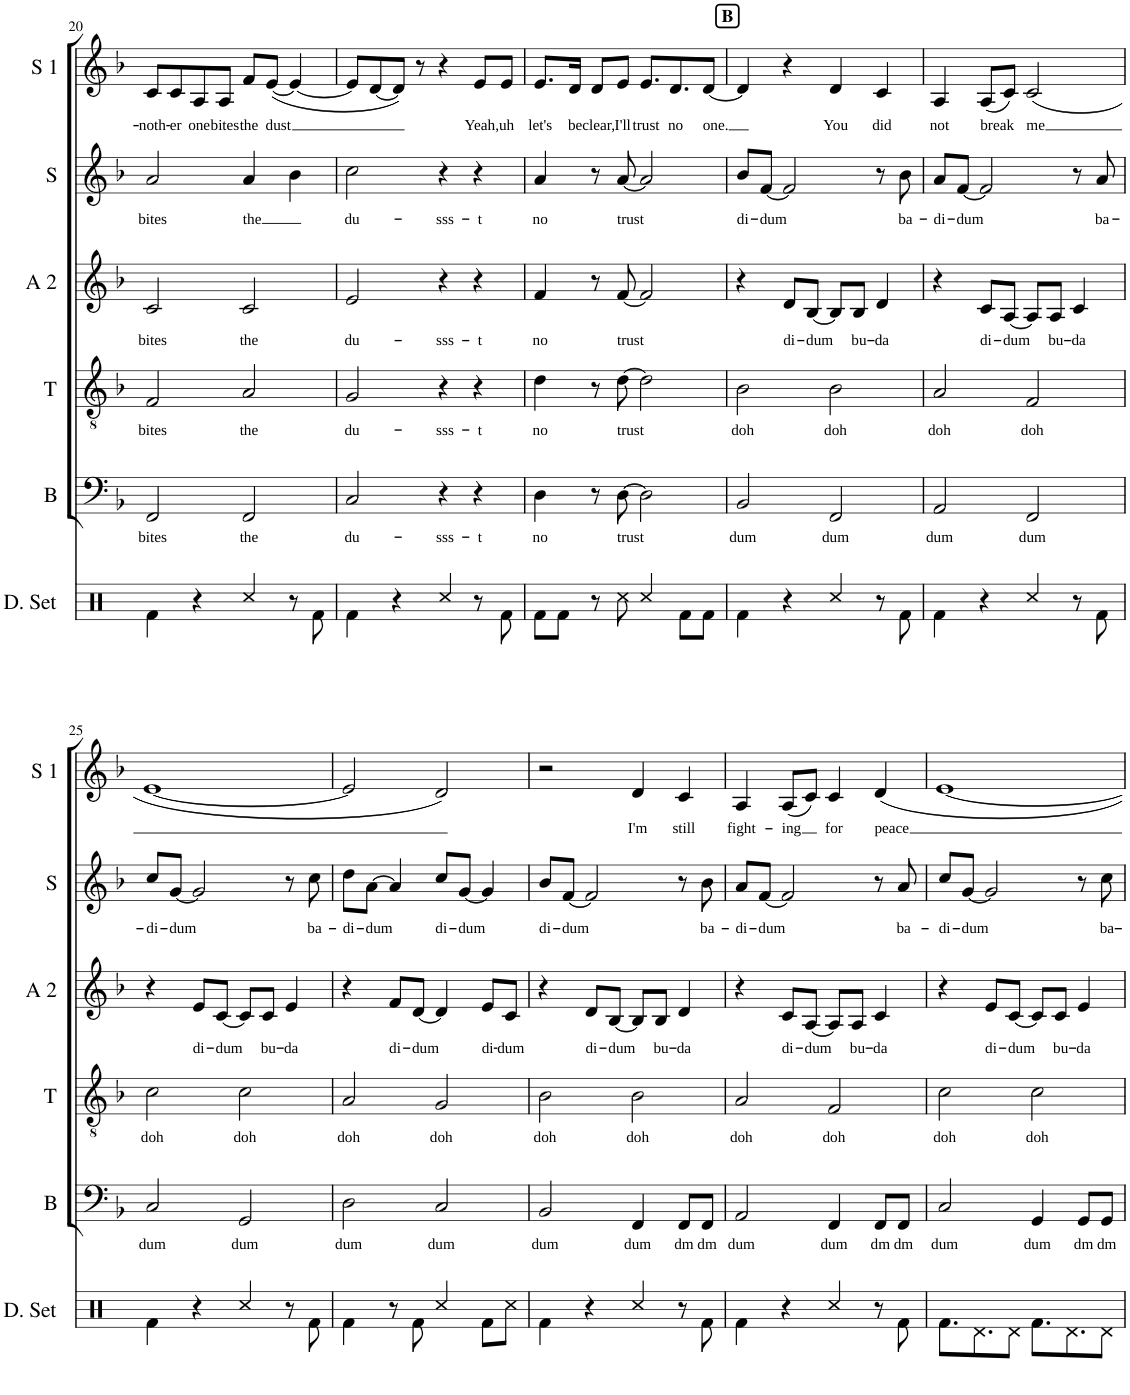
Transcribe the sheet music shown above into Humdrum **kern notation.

**kern	**kern	**text	**kern	**text	**kern	**text	**kern	**text	**kern	**text
*part6	*part5	*part5	*part4	*part4	*part3	*part3	*part2	*part2	*part1	*part1
*staff6	*staff5	*staff5	*staff4	*staff4	*staff3	*staff3	*staff2	*staff2	*staff1	*staff1
*I"Drumset	*I"Bass	*	*I"Tenor	*	*I"Alto 2	*	*I"Soprano	*	*I"Solo 1	*
*I'D. Set	*I'B	*	*I'T	*	*I'A 2	*	*I'S	*	*I'S 1	*
!!LO:PB:g=z
*clefX	*clefF4	*	*clefGv2	*	*clefG2	*	*clefG2	*	*clefG2	*
*k[]	*k[b-]	*	*k[b-]	*	*k[b-]	*	*k[b-]	*	*k[b-]	*
*	*F:	*	*F:	*	*F:	*	*F:	*	*F:	*
*M4/4	*M4/4	*	*M4/4	*	*M4/4	*	*M4/4	*	*M4/4	*
=20	=20	=20	=20	=20	=20	=20	=20	=20	=20	=20
!	!	!LO:LY:b	!	!LO:LY:b	!	!LO:LY:b	!	!LO:LY:b	!	!LO:LY:b
4Rf\	2FF/	bites	2F/	bites	2c/	bites	2a/	bites	8c/L	-noth-
!	!	!	!	!	!	!	!	!	!	!LO:LY:b
.	.	.	.	.	.	.	.	.	8c/	-er
!	!	!	!	!	!	!	!	!	!	!LO:LY:b
4r	.	.	.	.	.	.	.	.	8A/	one
!	!	!	!	!	!	!	!	!	!	!LO:LY:b
.	.	.	.	.	.	.	.	.	8A/J	bites
!	!	!LO:LY:b	!	!LO:LY:b	!	!LO:LY:b	!	!LO:LY:b	!	!LO:LY:b
4Rcc/	2FF/	the	2A/	the	2c/	the	4a/	the	8f/L	the
!	!	!	!	!	!	!	!	!	!	!LO:LY:b
.	.	.	.	.	.	.	.	.	(<[8e/J	dust
8r	.	.	.	.	.	.	4b-\	.	4e/_	.
8Rf\	.	.	.	.	.	.	.	.	.	.
=21	=21	=21	=21	=21	=21	=21	=21	=21	=21	=21
!	!	!LO:LY:b	!	!LO:LY:b	!	!LO:LY:b	!	!LO:LY:b	!	!
4Rf\	2C/	du-	2G/	du-	2e/	du-	2cc\	du-	8e/L]	.
.	.	.	.	.	.	.	.	.	[8d/	.
4r	.	.	.	.	.	.	.	.	8d/J])	.
.	.	.	.	.	.	.	.	.	8r	.
!	!	!LO:LY:b	!	!LO:LY:b	!	!LO:LY:b	!	!LO:LY:b	!	!
4Rcc/	4r	-sss-	4r	-sss-	4r	-sss-	4r	-sss-	4r	.
!	!	!LO:LY:b	!	!LO:LY:b	!	!LO:LY:b	!	!LO:LY:b	!	!LO:LY:b
8r	4r	-t	4r	-t	4r	-t	4r	-t	8e/L	Yeah,
!	!	!	!	!	!	!	!	!	!	!LO:LY:b
8Rf\	.	.	.	.	.	.	.	.	8e/J	uh
=22	=22	=22	=22	=22	=22	=22	=22	=22	=22	=22
!	!	!LO:LY:b	!	!LO:LY:b	!	!LO:LY:b	!	!LO:LY:b	!	!LO:LY:b
8Rf\L	4D\	no	4d\	no	4f/	no	4a/	no	8.e/L	let's
8Rf\J	.	.	.	.	.	.	.	.	.	.
!	!	!	!	!	!	!	!	!	!	!LO:LY:b
.	.	.	.	.	.	.	.	.	16d/Jk	be
!	!	!	!	!	!	!	!	!	!	!LO:LY:b
8r	8r	.	8r	.	8r	.	8r	.	8d/L	clear,
!	!	!LO:LY:b	!	!LO:LY:b	!	!LO:LY:b	!	!LO:LY:b	!	!LO:LY:b
8Rcc\	[8D\	trust	[8d\	trust	[8f/	trust	[8a/	trust	8e/J	I'll
!	!	!	!	!	!	!	!	!	!	!LO:LY:b
4Rcc/	2D\]	.	2d\]	.	2f/]	.	2a/]	.	8.e/L	trust
!	!	!	!	!	!	!	!	!	!	!LO:LY:b
.	.	.	.	.	.	.	.	.	8.d/	no
8Rf\L	.	.	.	.	.	.	.	.	.	.
!	!	!	!	!	!	!	!	!	!	!LO:LY:b
8Rf\J	.	.	.	.	.	.	.	.	[8d/J	one.
!!LO:REH:place=s1:a:B:cj:t=B
=23	=23	=23	=23	=23	=23	=23	=23	=23	=23	=23
!	!	!LO:LY:b	!	!LO:LY:b	!	!	!	!LO:LY:b	!	!
4Rf\	2BB-/	dum	2B-\	doh	4r	.	8b-/L	di-	4d/]	.
!	!	!	!	!	!	!	!	!LO:LY:b	!	!
.	.	.	.	.	.	.	[8f/J	-dum	.	.
!	!	!	!	!	!	!LO:LY:b	!	!	!	!
4r	.	.	.	.	8d/L	di-	2f/]	.	4r	.
!	!	!	!	!	!	!LO:LY:b	!	!	!	!
.	.	.	.	.	[8B-/J	-dum	.	.	.	.
!	!	!LO:LY:b	!	!LO:LY:b	!	!	!	!	!	!LO:LY:b
4Rcc/	2FF/	dum	2B-\	doh	8B-/L]	.	.	.	4d/	You
!	!	!	!	!	!	!LO:LY:b	!	!	!	!
.	.	.	.	.	8B-/J	bu-	.	.	.	.
!	!	!	!	!	!	!LO:LY:b	!	!	!	!LO:LY:b
8r	.	.	.	.	4d/	-da	8r	.	4c/	did
!	!	!	!	!	!	!	!	!LO:LY:b	!	!
8Rf\	.	.	.	.	.	.	8b-\	ba-	.	.
=24	=24	=24	=24	=24	=24	=24	=24	=24	=24	=24
!	!	!LO:LY:b	!	!LO:LY:b	!	!	!	!LO:LY:b	!	!LO:LY:b
4Rf\	2AA/	dum	2A/	doh	4r	.	8a/L	-di-	4A/	not
!	!	!	!	!	!	!	!	!LO:LY:b	!	!
.	.	.	.	.	.	.	[8f/J	-dum	.	.
!	!	!	!	!	!	!LO:LY:b	!	!	!	!LO:LY:b
4r	.	.	.	.	8c/L	di-	2f/]	.	(<8A/L	break
!	!	!	!	!	!	!LO:LY:b	!	!	!	!
.	.	.	.	.	[8A/J	-dum	.	.	8c/J)	.
!	!	!LO:LY:b	!	!LO:LY:b	!	!	!	!	!	!LO:LY:b
4Rcc/	2FF/	dum	2F/	doh	8A/L]	.	.	.	(<2c/	me
!	!	!	!	!	!	!LO:LY:b	!	!	!	!
.	.	.	.	.	8A/J	bu-	.	.	.	.
!	!	!	!	!	!	!LO:LY:b	!	!	!	!
8r	.	.	.	.	4c/	-da	8r	.	.	.
!	!	!	!	!	!	!	!	!LO:LY:b	!	!
8Rf\	.	.	.	.	.	.	8a/	ba-	.	.
!!LO:LB:g=z
=25	=25	=25	=25	=25	=25	=25	=25	=25	=25	=25
!	!	!LO:LY:b	!	!LO:LY:b	!	!	!	!LO:LY:b	!	!
4Rf\	2C/	dum	2c\	doh	4r	.	8cc/L	-di-	[1e	.
!	!	!	!	!	!	!	!	!LO:LY:b	!	!
.	.	.	.	.	.	.	[8g/J	-dum	.	.
!	!	!	!	!	!	!LO:LY:b	!	!	!	!
4r	.	.	.	.	8e/L	di-	2g/]	.	.	.
!	!	!	!	!	!	!LO:LY:b	!	!	!	!
.	.	.	.	.	[8c/J	-dum	.	.	.	.
!	!	!LO:LY:b	!	!LO:LY:b	!	!	!	!	!	!
4Rcc/	2GG/	dum	2c\	doh	8c/L]	.	.	.	.	.
!	!	!	!	!	!	!LO:LY:b	!	!	!	!
.	.	.	.	.	8c/J	bu-	.	.	.	.
!	!	!	!	!	!	!LO:LY:b	!	!	!	!
8r	.	.	.	.	4e/	-da	8r	.	.	.
!	!	!	!	!	!	!	!	!LO:LY:b	!	!
8Rf\	.	.	.	.	.	.	8cc\	ba-	.	.
=26	=26	=26	=26	=26	=26	=26	=26	=26	=26	=26
!	!	!LO:LY:b	!	!LO:LY:b	!	!	!	!LO:LY:b	!	!
4Rf\	2D\	dum	2A/	doh	4r	.	8dd\L	-di-	2e/]	.
!	!	!	!	!	!	!	!	!LO:LY:b	!	!
.	.	.	.	.	.	.	[8a\J	-dum	.	.
!	!	!	!	!	!	!LO:LY:b	!	!	!	!
8r	.	.	.	.	8f/L	di-	4a/]	.	.	.
!	!	!	!	!	!	!LO:LY:b	!	!	!	!
8Rf\	.	.	.	.	[8d/J	-dum	.	.	.	.
!	!	!LO:LY:b	!	!LO:LY:b	!	!	!	!LO:LY:b	!	!
4Rcc/	2C/	dum	2G/	doh	4d/]	.	8cc/L	di-	2d/)	.
!	!	!	!	!	!	!	!	!LO:LY:b	!	!
.	.	.	.	.	.	.	[8g/J	-dum	.	.
!	!	!	!	!	!	!LO:LY:b	!	!	!	!
8Rf\L	.	.	.	.	8e/L	di-	4g/]	.	.	.
!	!	!	!	!	!	!LO:LY:b	!	!	!	!
8Rcc\J	.	.	.	.	8c/J	-dum	.	.	.	.
=27	=27	=27	=27	=27	=27	=27	=27	=27	=27	=27
!	!	!LO:LY:b	!	!LO:LY:b	!	!	!	!LO:LY:b	!	!
4Rf\	2BB-/	dum	2B-\	doh	4r	.	8b-/L	di-	2r	.
!	!	!	!	!	!	!	!	!LO:LY:b	!	!
.	.	.	.	.	.	.	[8f/J	-dum	.	.
!	!	!	!	!	!	!LO:LY:b	!	!	!	!
4r	.	.	.	.	8d/L	di-	2f/]	.	.	.
!	!	!	!	!	!	!LO:LY:b	!	!	!	!
.	.	.	.	.	[8B-/J	-dum	.	.	.	.
!	!	!LO:LY:b	!	!LO:LY:b	!	!	!	!	!	!LO:LY:b
4Rcc/	4FF/	dum	2B-\	doh	8B-/L]	.	.	.	4d/	I'm
!	!	!	!	!	!	!LO:LY:b	!	!	!	!
.	.	.	.	.	8B-/J	bu-	.	.	.	.
!	!	!LO:LY:b	!	!	!	!LO:LY:b	!	!	!	!LO:LY:b
8r	8FF/L	dm	.	.	4d/	-da	8r	.	4c/	still
!	!	!LO:LY:b	!	!	!	!	!	!LO:LY:b	!	!
8Rf\	8FF/J	dm	.	.	.	.	8b-\	ba-	.	.
=28	=28	=28	=28	=28	=28	=28	=28	=28	=28	=28
!	!	!LO:LY:b	!	!LO:LY:b	!	!	!	!LO:LY:b	!	!LO:LY:b
4Rf\	2AA/	dum	2A/	doh	4r	.	8a/L	-di-	4A/	fight-
!	!	!	!	!	!	!	!	!LO:LY:b	!	!
.	.	.	.	.	.	.	[8f/J	-dum	.	.
!	!	!	!	!	!	!LO:LY:b	!	!	!	!LO:LY:b
4r	.	.	.	.	8c/L	di-	2f/]	.	(<8A/L	-ing
!	!	!	!	!	!	!LO:LY:b	!	!	!	!
.	.	.	.	.	[8A/J	-dum	.	.	8c/J)	.
!	!	!LO:LY:b	!	!LO:LY:b	!	!	!	!	!	!LO:LY:b
4Rcc/	4FF/	dum	2F/	doh	8A/L]	.	.	.	4c/	for
!	!	!	!	!	!	!LO:LY:b	!	!	!	!
.	.	.	.	.	8A/J	bu-	.	.	.	.
!	!	!LO:LY:b	!	!	!	!LO:LY:b	!	!	!	!LO:LY:b
8r	8FF/L	dm	.	.	4c/	-da	8r	.	4d/	peace
!	!	!LO:LY:b	!	!	!	!	!	!LO:LY:b	!	!
8Rf\	8FF/J	dm	.	.	.	.	8a/	ba-	.	.
=29	=29	=29	=29	=29	=29	=29	=29	=29	=29	=29
!	!	!LO:LY:b	!	!LO:LY:b	!	!	!	!LO:LY:b	!	!
8.Rf\L	2C/	dum	2c\	doh	4r	.	8cc/L	-di-	[1e	.
!	!	!	!	!	!	!	!	!LO:LY:b	!	!
.	.	.	.	.	.	.	[8g/J	-dum	.	.
8.Rd\	.	.	.	.	.	.	.	.	.	.
!	!	!	!	!	!	!LO:LY:b	!	!	!	!
.	.	.	.	.	8e/L	di-	2g/]	.	.	.
!	!	!	!	!	!	!LO:LY:b	!	!	!	!
8Rd\J	.	.	.	.	[8c/J	-dum	.	.	.	.
!	!	!LO:LY:b	!	!LO:LY:b	!	!	!	!	!	!
8.Rf\L	4GG/	dum	2c\	doh	8c/L]	.	.	.	.	.
!	!	!	!	!	!	!LO:LY:b	!	!	!	!
.	.	.	.	.	8c/J	bu-	.	.	.	.
8.Rd\	.	.	.	.	.	.	.	.	.	.
!	!	!LO:LY:b	!	!	!	!LO:LY:b	!	!	!	!
.	8GG/L	dm	.	.	4e/	-da	8r	.	.	.
!	!	!LO:LY:b	!	!	!	!	!	!LO:LY:b	!	!
8Rd\J	8GG/J	dm	.	.	.	.	8cc\	ba-	.	.
=	=	=	=	=	=	=	=	=	=	=
*-	*-	*-	*-	*-	*-	*-	*-	*-	*-	*-
